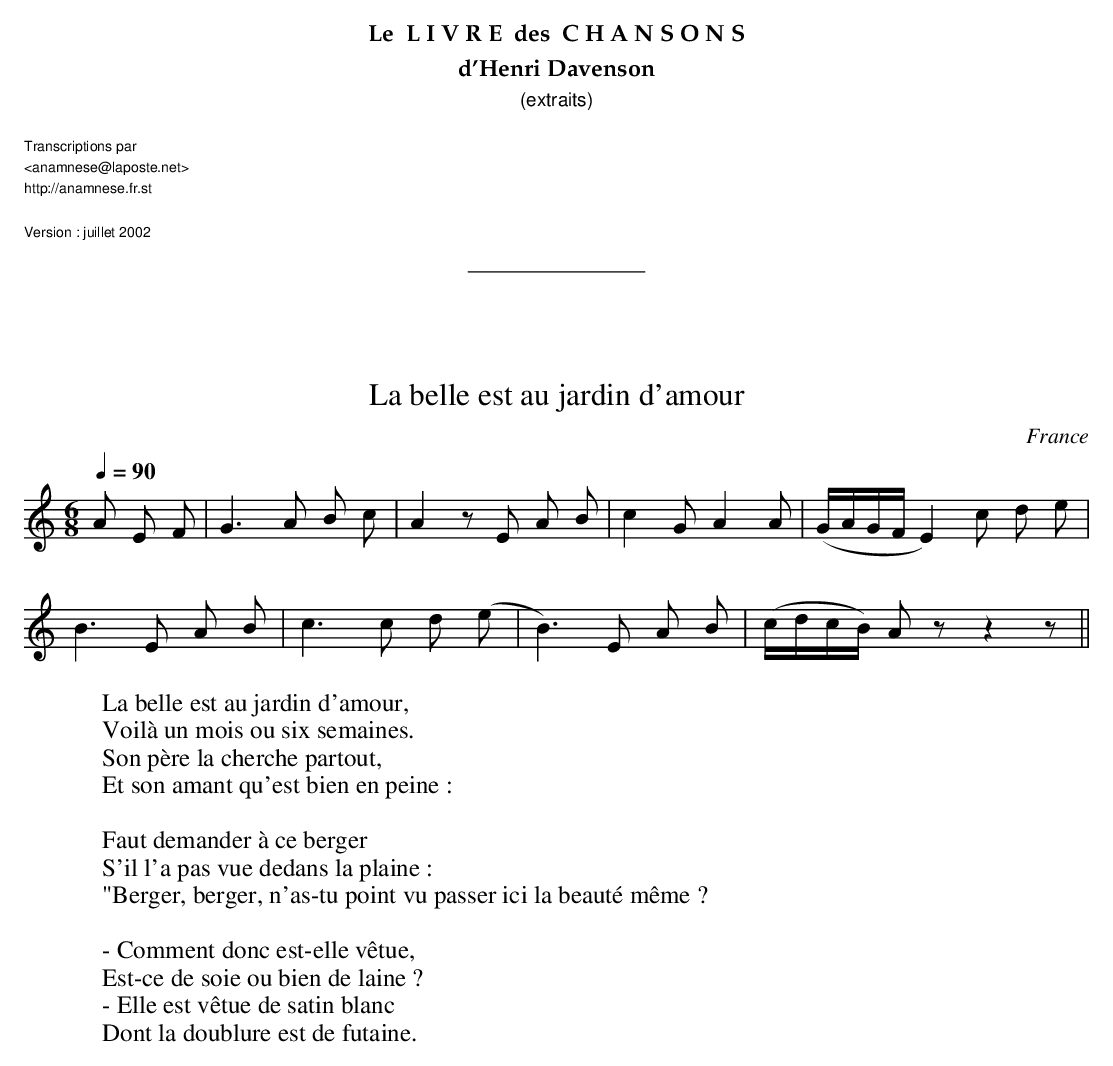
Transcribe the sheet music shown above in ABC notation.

X:1
T:La belle est au jardin d'amour
O:France
M:6/8
L:1/8
Q:1/4=90
K:C
A E F | G3 A B c | A2 z E A B | c2 G A2 A | (G/A/G/F/ E2) c d e |
        B3 E A B | c3 c d (e | B3) E A B | (c/d/c/B/) A z z2 z ||
W:La belle est au jardin d'amour,
W:Voilà un mois ou six semaines.
W:Son père la cherche partout,
W:Et son amant qu'est bien en peine :
W:
W:Faut demander à ce berger
W:S'il l'a pas vue dedans la plaine :
W:"Berger, berger, n'as-tu point vu passer ici la beauté même ?
W:
W:- Comment donc est-elle vêtue,
W:Est-ce de soie ou bien de laine ?
W:- Elle est vêtue de satin blanc
W:Dont la doublure est de futaine.
W:
